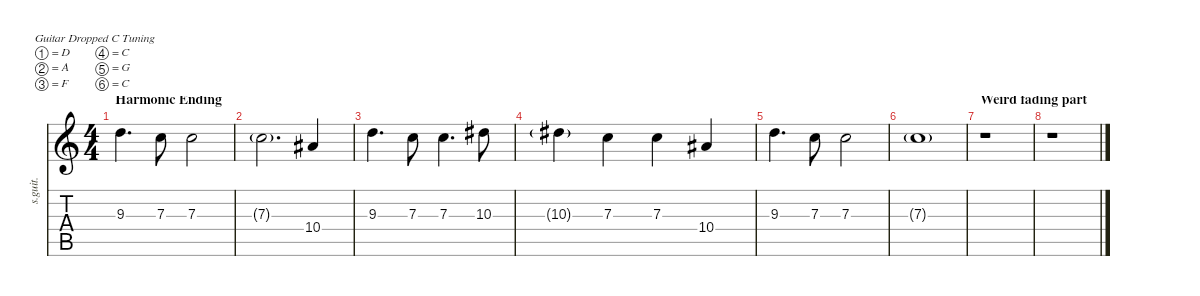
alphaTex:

\defaultSystemsLayout 4
\hideDynamics
\bracketExtendMode nobrackets
\track ("Misha Solo" "s.guit.") {instrument distortionguitar}
\staff {score tabs}
\tuning (D4 A3 F3 C3 G2 C2)
\ts (4 4)
\section ("" "Harmonic Ending")
\tempo (135 hide)
\clef g2
\ks c
9.3.4{d dy f} 7.3.8 7.3.2 |
7.3{g}.2{d} 10.4{acc #}.4 |
9.3.4{d} 7.3.8 7.3.4{d} 10.3{acc #}.8 |
10.3{g acc #}.4 7.3.4 7.3.4 10.4{acc #}.4 |
9.3.4{d} 7.3.8 7.3.2 |
7.3{g}.1 |
\section ("" "Weird fading part")
r.1 |
r.1
